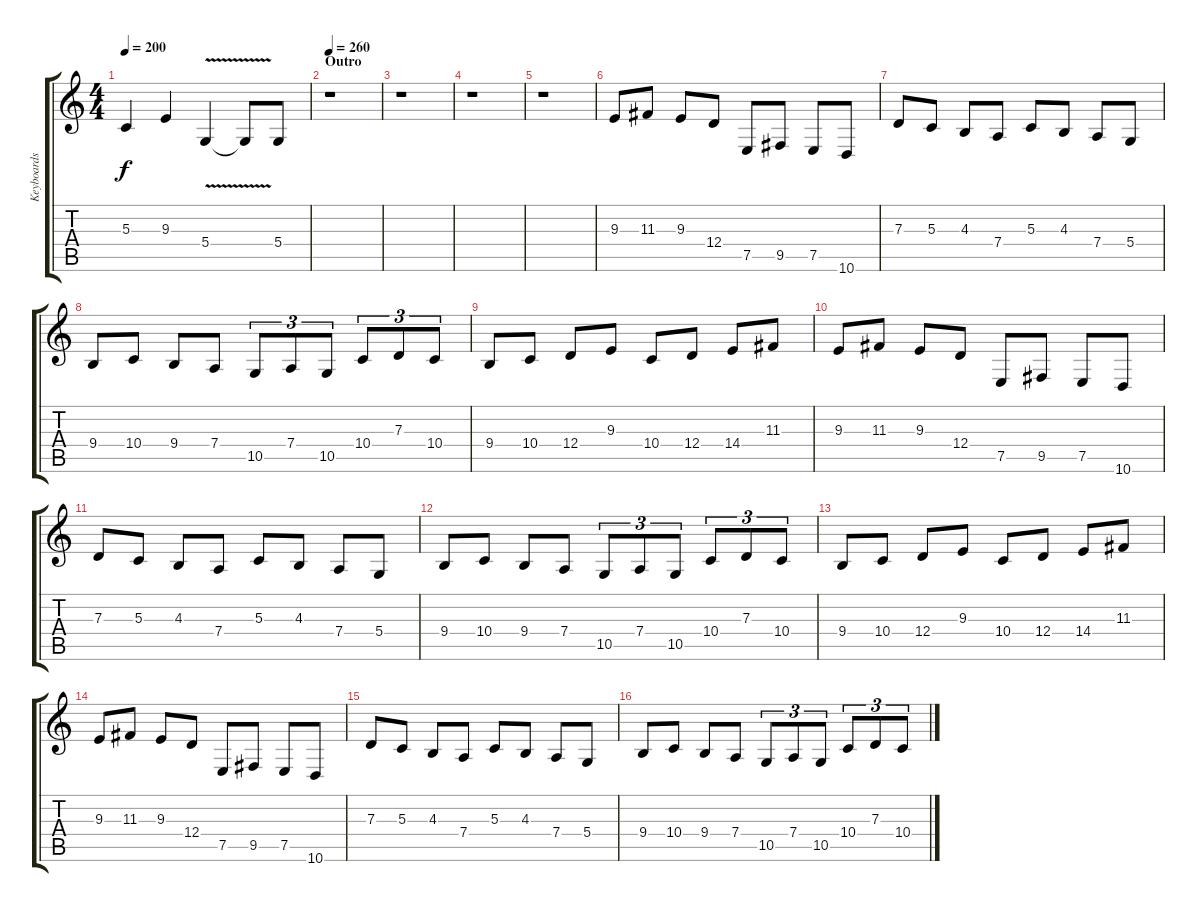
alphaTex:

\track ("Keyboards" "Keyboards") {instrument harpsichord}
\staff {score tabs}
\tuning (E4 B3 G3 D3 A2 E2) {hide}
\ts (4 4)
\tempo 200
\clef g2
\ks c
5.3.4{dy f} 9.3.4 5.4{v}.4 5.4{t}.8 5.4.8 |
\section ("" "Outro")
\tempo 260
r.1 |
r.1 |
r.1 |
r.1 |
9.3.8 11.3.8 9.3.8 12.4.8 7.5.8 9.5.8 7.5.8 10.6.8 |
7.3.8 5.3.8 4.3.8 7.4.8 5.3.8 4.3.8 7.4.8 5.4.8 |
9.4.8 10.4.8 9.4.8 7.4.8 10.5.8{tu (3 2)} 7.4.8{tu (3 2)} 10.5.8{tu (3 2)} 10.4.8{tu (3 2)} 7.3.8{tu (3 2)} 10.4.8{tu (3 2)} |
9.4.8 10.4.8 12.4.8 9.3.8 10.4.8 12.4.8 14.4.8 11.3.8 |
9.3.8 11.3.8 9.3.8 12.4.8 7.5.8 9.5.8 7.5.8 10.6.8 |
7.3.8 5.3.8 4.3.8 7.4.8 5.3.8 4.3.8 7.4.8 5.4.8 |
9.4.8 10.4.8 9.4.8 7.4.8 10.5.8{tu (3 2)} 7.4.8{tu (3 2)} 10.5.8{tu (3 2)} 10.4.8{tu (3 2)} 7.3.8{tu (3 2)} 10.4.8{tu (3 2)} |
9.4.8 10.4.8 12.4.8 9.3.8 10.4.8 12.4.8 14.4.8 11.3.8 |
9.3.8 11.3.8 9.3.8 12.4.8 7.5.8 9.5.8 7.5.8 10.6.8 |
7.3.8 5.3.8 4.3.8 7.4.8 5.3.8 4.3.8 7.4.8 5.4.8 |
9.4.8 10.4.8 9.4.8 7.4.8 10.5.8{tu (3 2)} 7.4.8{tu (3 2)} 10.5.8{tu (3 2)} 10.4.8{tu (3 2)} 7.3.8{tu (3 2)} 10.4.8{tu (3 2)}
